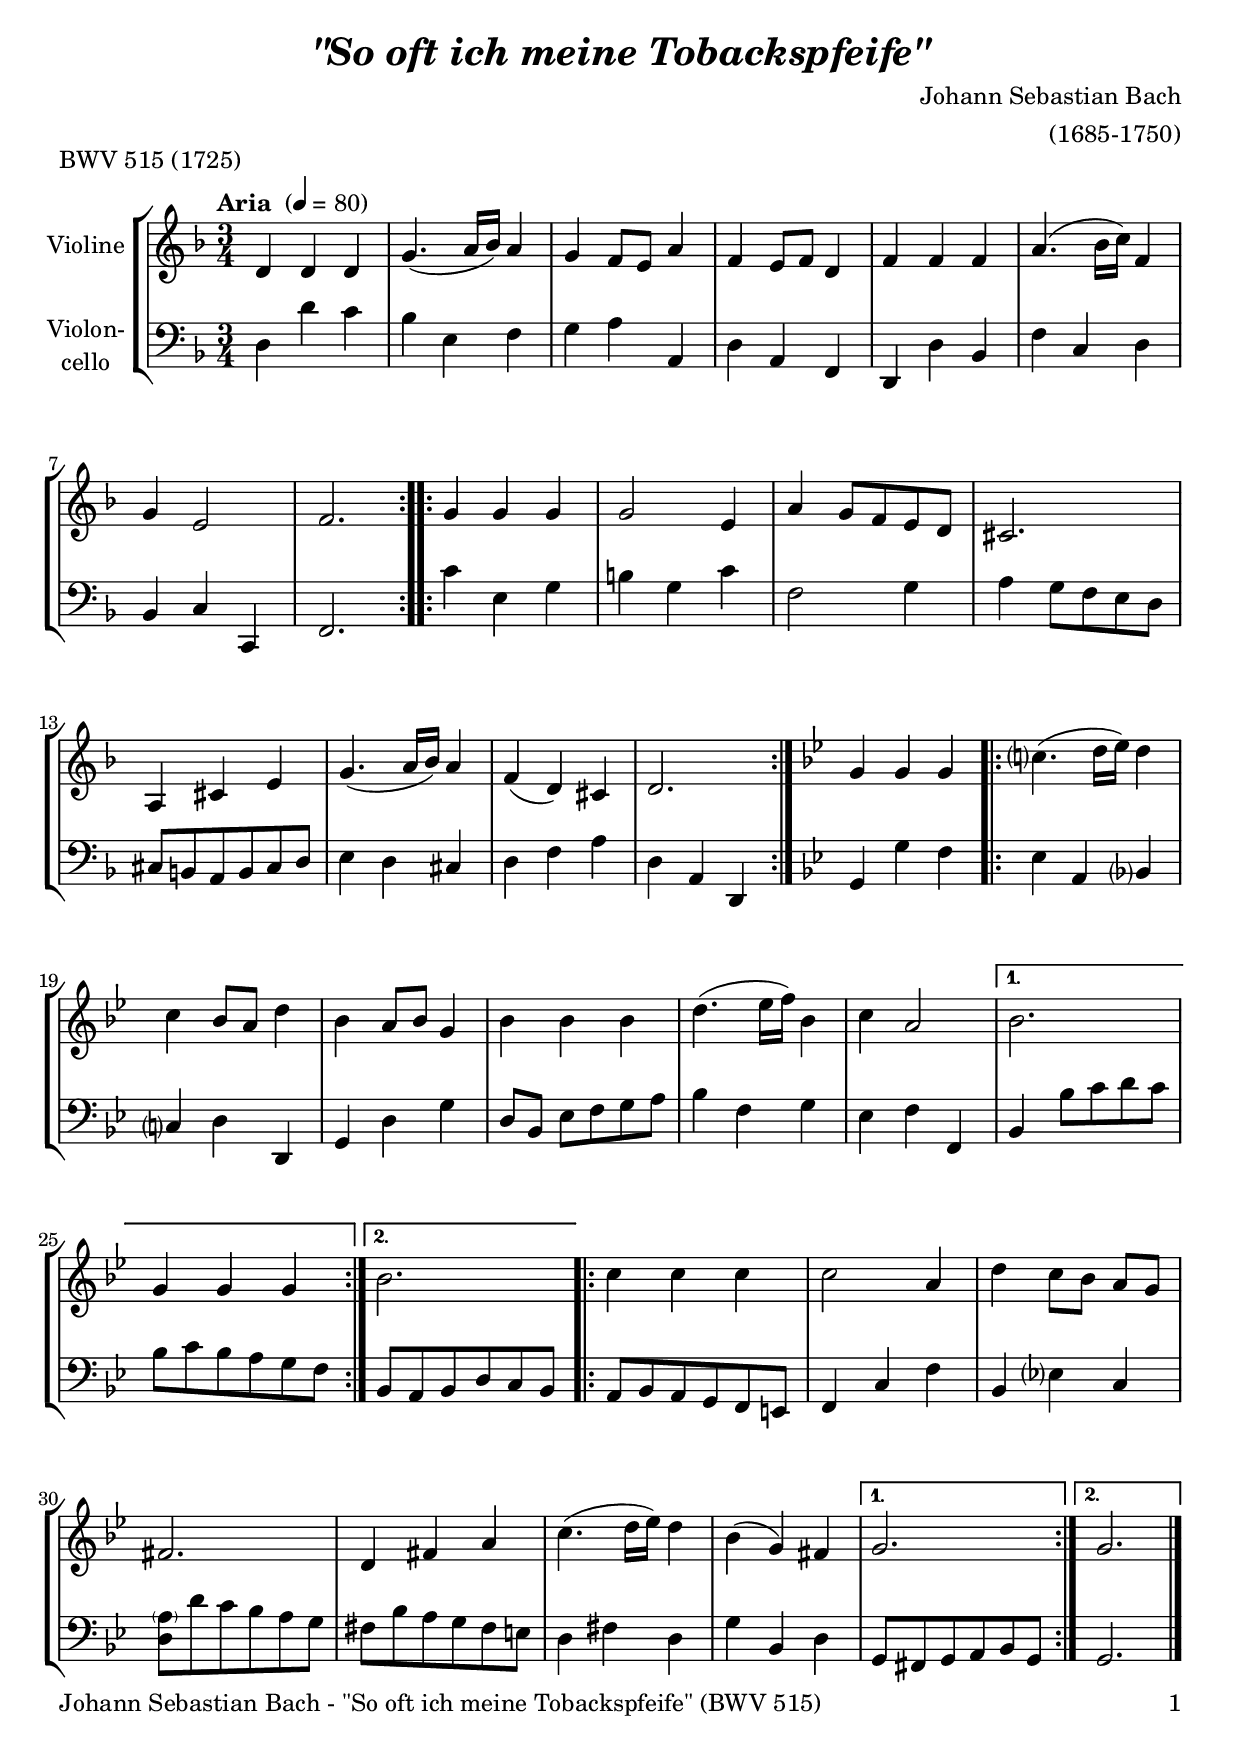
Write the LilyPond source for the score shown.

\version "2.22.0"
\include "deutsch.ly"

#(set-global-staff-size 21)

\header {
  title     = \markup \bold \italic "\"So oft ich meine Tobackspfeife\""
  composer  = "Johann Sebastian Bach"
  arranger  = "(1685-1750)"
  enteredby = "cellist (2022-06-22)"
  piece     = "BWV 515 (1725)"
}

voiceconsts = {
  \key d \minor
  \time 3/4
  \clef "treble"
%  \numericTimeSignature
%  \compressEmptyMeasures
  % Set default beaming for all staves
%  \set Timing.beamExceptions = #'()
%  \set Timing.baseMoment     = #(ly:make-moment 1 4)
%  \set Timing.beatStructure  = #'(1 1 1)
  \tempo "Aria " 4=80
}

micl = "clarinet"
mifl = "flute"
miob = "oboe"
mifh = "french horn"
misx = "tenor sax"
mist = "string ensemble 1"
mivl = "violin"
miba = "cello"

dsaf = \mark \markup \box \italic { "D.S. al Fine" }
fine = \markup \box "Fine"

va = \relative c' {
  \voiceconsts

  \repeat volta 2 {
    d4 d d
    g4.( a16 b) a4
    g f8 e a4
    f e8 f d4
    f f f
    a4.( b16 c) f,4
    g e2
    f2.
  }

  \repeat volta 2 {
    g4 g g
    g2 e4
    a g8 f e d
    cis2.
    a4 cis e
    g4.( a16 b) a4
    f( d) cis
    d2.
  } \key g \minor

  g4 g g
  \repeat volta 2 {
    c?4.( d16 es) d4
    c b8 a d4
    b a8 b g4
    b b b
    d4.( es16 f) b,4
    c a2
  }
  \alternative {
    { b2. | g4 g g }
    { b2. }
  }

  \repeat volta 2 {
    c4 c c
    c2 a4
    d c8 b a[ g]
    fis2.
    d4 fis a
    c4.( d16 es) d4
    b( g) fis
  }
  \alternative {
    { g2. }
    { g }
  } \bar "|."
}

vb = \relative c {
  \voiceconsts
  \clef "bass"
  
  \repeat volta 2 {
    d4 d' c
    b e, f
    g a a,
    d a f
    d d' b
    f' c d
    b c c,
    f2.
  }

  \repeat volta 2 {
    c''4 e, g
    h g c
    f,2 g4
    a g8 f e d
    cis h a h cis d
    e4 d cis
    d f a
    d, a d,
  } \key g \minor

  g g' f
  \repeat volta 2 {
    es a, b?
    c? d d,
    g d' g
    d8[ b] es f g a
    b4 f g
    es f f,
  }
  \alternative {
    { b b'8 c d c | b c b a g f }
    { b, a b d c b }
  }

  \repeat volta 2 {
    a b a g f e
    f4 c' f
    b, es? c
    <d \parenthesize a'>8 d' c b a g
    fis b a g fis e
    d4 fis d
    g b, d
  }
  \alternative {
    { g,8 fis g a b g }
    { g2. }
  } \bar "|."
}


music = \new StaffGroup <<
      \new Staff {
	\set Staff.midiInstrument = \mivl
	\set Staff.instrumentName = \markup \center-column { "Violine" }
	\transpose d d { \va }
      }

      \new Staff {
	\set Staff.midiInstrument = \miba
	\set Staff.instrumentName = \markup \center-column { "Violon-" "cello" }
	\transpose d d { \vb }
      }
>>

\book {
   \paper {
    print-page-number = ##t
    print-first-page-number = ##t
    ragged-last-bottom = ##f
    oddHeaderMarkup = \markup \null
    evenHeaderMarkup = \markup \null
    oddFooterMarkup = \markup {
      \fill-line {
        \on-the-fly #print-page-number-check-first
        "Johann Sebastian Bach - \"So oft ich meine Tobackspfeife\" (BWV 515)" \fromproperty #'page:page-number-string
      }
    }
    evenFooterMarkup = \oddFooterMarkup
  } \score {
    \music
    \layout {}
  }

  \score {
    \unfoldRepeats \music

    \midi {
      \context {
        \Score
      }
    }
  }
}